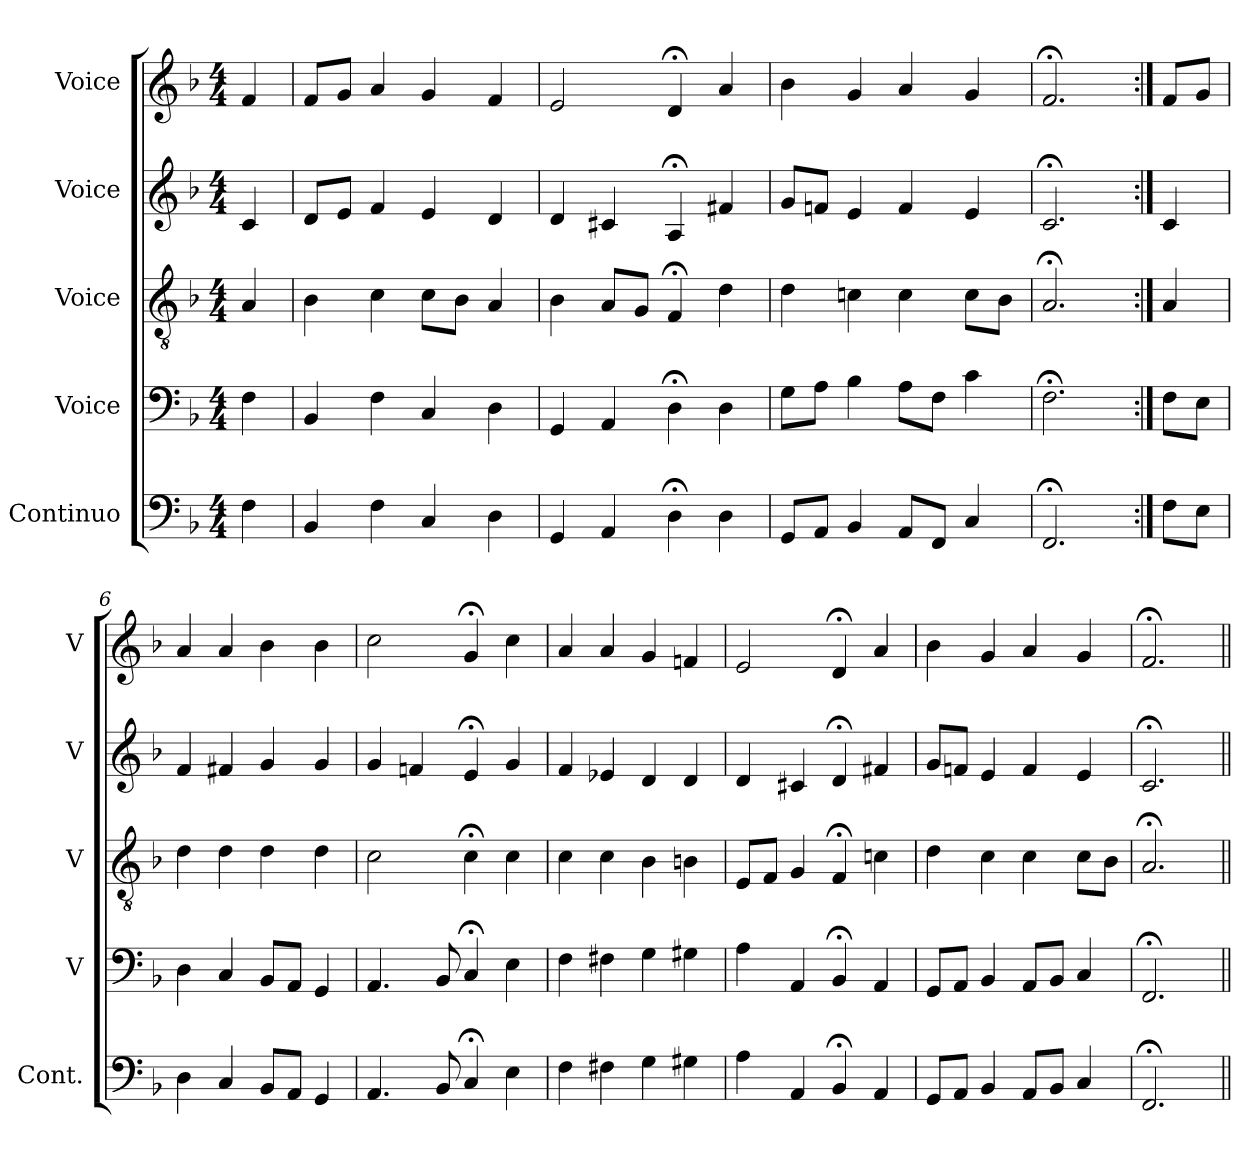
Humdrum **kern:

**kern	**kern	**kern	**kern	**kern
*part5	*part4	*part3	*part2	*part1
*staff5	*staff4	*staff3	*staff2	*staff1
*I"Continuo	*I"Voice	*I"Voice	*I"Voice	*I"Voice
*I'Cont.	*I'V	*I'V	*I'V	*I'V
*clefF4	*clefF4	*clefGv2	*clefG2	*clefG2
*k[b-]	*k[b-]	*k[b-]	*k[b-]	*k[b-]
*M4/4	*M4/4	*M4/4	*M4/4	*M4/4
=	=	=	=	=
4F	4F	4A	4c	4f
=2	=2	=2	=2	=2
4BB-	4BB-	4B-	8dL	8fL
.	.	.	8eJ	8gJ
4F	4F	4c	4f	4a
4C	4C	8cL	4e	4g
.	.	8B-J	.	.
4D	4D	4A	4d	4f
=3	=3	=3	=3	=3
4GG	4GG	4B-	4d	2e
4AA	4AA	8AL	4c#X	.
.	.	8GJ	.	.
4D;<	4D;<	4F;<	4A;<	4d;<
4D	4D	4d	4f#X	4a
=4	=4	=4	=4	=4
8GGL	8GL	4d	8gL	4b-
8AAJ	8AJ	.	8fnJ	.
4BB-	4B-	4cn	4e	4g
8AAL	8AL	4c	4f	4a
8FFJ	8FJ	.	.	.
4C	4c	8cL	4e	4g
.	.	8B-J	.	.
=	=	=	=	=
2.FF;<	2.F;<	2.A;<	2.c;<	2.f;<
=5:|!	=5:|!	=5:|!	=5:|!	=5:|!
8FL	8FL	4A	4c	8fL
8EJ	8EJ	.	.	8gJ
=6	=6	=6	=6	=6
4D	4D	4d	4f	4a
4C	4C	4d	4f#X	4a
8BB-L	8BB-L	4d	4g	4b-
8AAJ	8AAJ	.	.	.
4GG	4GG	4d	4g	4b-
=7	=7	=7	=7	=7
4.AA	4.AA	2c	4g	2cc
.	.	.	4fn	.
8BB-	8BB-	.	.	.
4C;<	4C;<	4c;<	4e;<	4g;<
4E	4E	4c	4g	4cc
=8	=8	=8	=8	=8
4F	4F	4c	4f	4a
4F#X	4F#X	4c	4e-X	4a
4G	4G	4B-	4d	4g
4G#X	4G#X	4Bn	4d	4fn
=9	=9	=9	=9	=9
4A	4A	8EL	4d	2e
.	.	8FJ	.	.
4AA	4AA	4G	4c#X	.
4BB-;<	4BB-;<	4F;<	4d;<	4d;<
4AA	4AA	4cn	4f#X	4a
=10	=10	=10	=10	=10
8GGL	8GGL	4d	8gL	4b-
8AAJ	8AAJ	.	8fnJ	.
4BB-	4BB-	4c	4e	4g
8AAL	8AAL	4c	4f	4a
8BB-J	8BB-J	.	.	.
4C	4C	8cL	4e	4g
.	.	8B-J	.	.
=11	=11	=11	=11	=11
2.FF;<	2.FF;<	2.A;<	2.c;<	2.f;<
=||	=||	=||	=||	=||
*-	*-	*-	*-	*-
